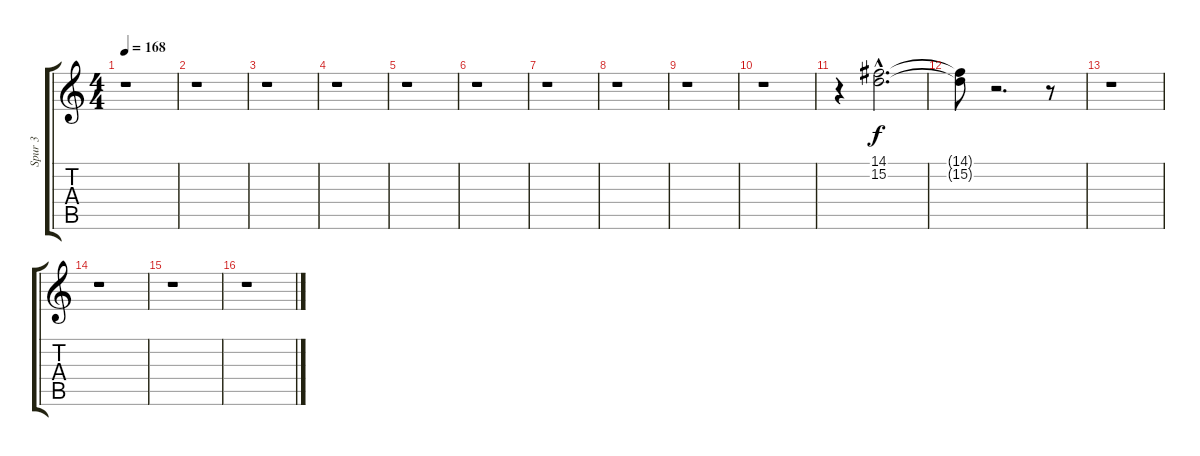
\track ("Spur 3" "Spur 3") {instrument musicbox}
\staff {score tabs}
\tuning (E4 B3 G3 D3 A2 E2) {hide}
\ts (4 4)
\tempo 168
\clef g2
\ks c
r.1{dy f} |
r.1 |
r.1 |
r.1 |
r.1 |
r.1 |
r.1 |
r.1 |
r.1 |
r.1 |
r.4 (14.1{hac} 15.2{hac}).2{d} |
(14.1{t} 15.2{t}).8 r.2{d} r.8 |
r.1 |
r.1 |
r.1 |
r.1
